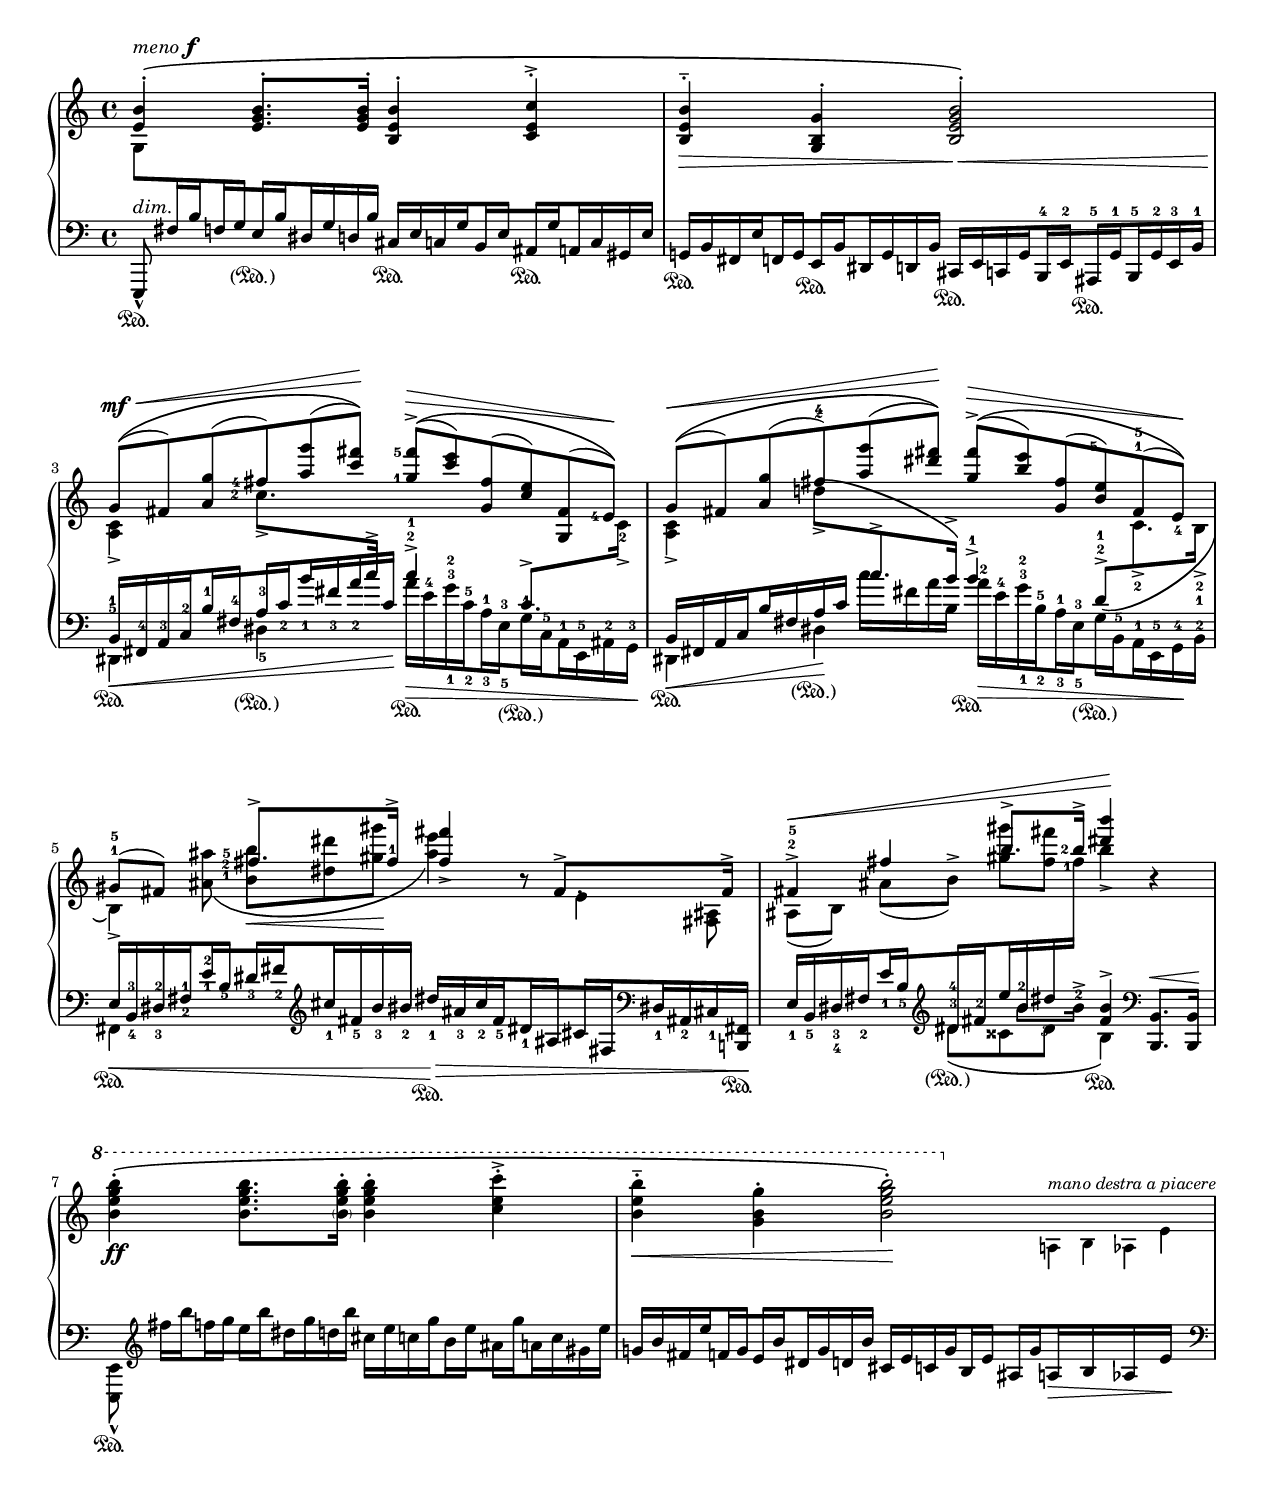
\version "2.18.0"


\header {
  % Remove default LilyPond tagline
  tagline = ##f
}
 #(set-global-staff-size 16.5)
\paper {
  #(set-paper-size "letter" )
   indent = 0\cm 
    system-system-spacing #'padding = #6
}

global = {
  \key a \minor
  \time 4/4
}

rightOne = \relative c'' {
  \global
  % Music follows here.
  <e, b'>4-\staccato\(^\markup{ \italic"meno" \dynamic {
    f
  }} <e g b>8.-. q16\staccato <b e b'>4-. <c e c'>4-.\accent <b e b'>4^\staccato^\tenuto_\> <g b g'>4-. <b e g b>2-.\<\) %\bar 2
\omit TupletBracket\omit TupletNumber\tuplet 3/2{ \once\override Beam #'positions = #'(6 . 10) \once\override Hairpin #'rotation = #'(7 0 0) \once \override DynamicText #'extra-offset = #'( 0.0 . -2.0 ) g'8[(\(\!^\mf^\<  fis) <a g'>(\once\set fingeringOrientations = #'(left)  <fis'-4>) <a g'>( <c fis>])\)\!}\times 2/3{ \set fingeringOrientations = #'(left) \once\override Hairpin #'rotation = #'(-7 0 0)   <g-1 fis'-5>[\accent(\(^\> <c e>) <g, fis'>( <c e>) <g, fis'>(  <e'-4>)\)\!]} %\bar 3 
\once\override Beam #'positions = #'(6 . 10)  \tuplet 3/2{ \once\override Hairpin #'rotation = #'(7 0 0)  g8[(\(^\<  fis) <a g'>(   fis'-\tweak #'Y-offset #8 -2 -\tweak #'Y-offset #10 -4) <a g'>( <dis fis>]\!)\)}\times 2/3{ \once\override Hairpin #'rotation = #'(-7 0 0)  <g, fis'>^\>[\accent(\( <b e>) <g, fis'>( <b e>) fis^1^5 -\tweak #'X-offset #-5 -5 (  e_4)\)\!]} %\bar 4 
\tuplet 3/2{gis8^1^5 ( fis) s } fis'8.-\tweak #'Y-offset #1.2 \tweak #'X-offset #-3.1 -2 -\tweak #'Y-offset #0 \tweak #'X-offset #-3 -1  \accent fis16 -\tweak #'Y-offset #3 -1\accent \tuplet 3/2{ <fis fis'>4-\tweak #'Y-offset #'0 _\accent b,8\rest}  \once \override NoteColumn.force-hshift = #-1.8 fis8.\accent fis16\accent \tuplet 3/2 {\once\override Hairpin #'rotation = #'(7 0 0)  fis4^\<^2^5^\accent fis'4 b8.\accent <b-2>16\accent} <dis b'>4 \! b,4\rest %bar6
\stemDown  \once \override Staff.OttavaBracket.extra-offset = #'(-2 . 0)
  \once \override Staff.OttavaBracket.shorten-pair = #'(0 . 24.5) \ottava 1 <b' e g b>4-._\ff\( q8.  <\parenthesize b e g b>16-. <b e g b>4-. 
\once \override Script.avoid-slur = #'inside <c e c'>4-.\accent <b e b'>4-.--\< <g b g'>4-. <b e g b>2-.\! \) \ottava 0

}

rightTwo = \relative c'' {
  \global
  % Music follows here.
  s1*2 %\bar 2
\omit TupletNumber\omit TupletBracket  <a, c>4\accent  c'8.-\tweak #'Y-offset #0 -\tweak #'X-offset #-3 -2\accent   \change Staff = "left" \stemUp c16^\accent c4^2^1^\accent c,8.-\tweak #'Y-offset #3 -1 ^\accent \change Staff = "right" \stemDown c16 -\tweak #'X-offset #0.2 -\tweak #'Y-offset #-5 -2\accent %\bar3
  <a c>4\accent \tuplet 3/2{ d'!8\accent^\( \change Staff = "left" \stemUp c8.^\accent b16^\accent\)} b4^1^\accent \tuplet 3/2 {d,8^2^1^\accent\( \change Staff = "right" \stemDown c8.-2\accent b16-2-1\accent}%bar 4
 \tuplet 3/2{ b4\accent\) <ais' ais'>8\(}\tuplet 3/2{ < b b' -\tweak #'Y-offset #-2 -\tweak #'X-offset #-3 -5>8 _\< < dis dis'>8 <gis gis'>8\! }\tuplet 3/2{<ais e'>4\) s8} \tuplet 3/2{\once \override NoteColumn.force-hshift = #0.1   e,4 <fis, ais>8} \tuplet 3/2{ ais[( b)]  ais'[( b^\accent)] <gis' gis'>8 <fis fis'>8} b4-\tweak #'Y-offset #-1 \accent s4
}

leftOne = \relative c' {
  \global
  % Music follows here.
  \set Timing.beamExceptions = #'()
\set subdivideBeams = ##t
\set baseMoment = #(ly:make-moment 1/6)
\set beatStructure = #'( 3 3 )
  
\omit TupletBracket\omit TupletNumber\tuplet 3/2{ \change Staff = "right" \stemDown \once \override Beam #'positions = #'( -8.0 . -9.0 ) g8[ \change Staff = "left" \stemUp fis16 \set stemRightBeamCount = #1 b  \set stemLeftBeamCount = #1 f  \once \override Stem.beaming = #(cons (list 1 0) (list 1)) g \once \override Stem.beaming = #(cons (list 0) (list -1 0))  }\tuplet 3/2{ \once \override Staff.SustainPedal.stencil =
  	#(lambda (grob) (grob-interpret-markup grob 
  	(markup #:concat ( "(" #:musicglyph "pedal.Ped"".)"))))} \tuplet 3/2{ \once \override Beam #'positions = #'( 6.0 . 5.0 )   e\sustainOn \set stemRightBeamCount = #1 b' \set stemLeftBeamCount = #1 dis, g d b']}
 \once \override Beam #'positions = #'(4 . 4) \tuplet 3/2{ cis,16[ \sustainOn e c \set stemRightBeamCount = #1 g' \set stemLeftBeamCount = #1 b, \once \override Stem.beaming = #(cons (list 1 0) (list 1)) e \once \override Stem.beaming = #(cons (list 0) (list -1 0))}\tuplet 3/2{ ais,\sustainOn \set stemRightBeamCount = #1 g' \set stemLeftBeamCount = #1 a, c gis e']}%b1
\tuplet 3/2{g,!16\sustainOn[ b fis e' f, \once \override Stem.beaming = #(cons (list 1 0) (list 1)) g \once \override Stem.beaming = #(cons (list 0) (list -1 0)) e\sustainOn b' dis, g d b']}\tuplet 3/2{ cis,16\sustainOn[ e c g' b,^4 \once \override Stem.beaming = #(cons (list 1 0) (list 1)) e^2 \once \override Stem.beaming = #(cons (list 0) (list -1 0)) ais,^5\sustainOn g'^1 b,^5 g'^2 e^3 b'^1]}
\tuplet 3/2{\once\override Beam #'positions = #'(6 . 9) \once\override Hairpin #'rotation = #'(5 -1 0) b16_\<-\tweak #'X-offset #0 -\tweak #'Y-offset #2 -5 -\tweak #'X-offset #0 -\tweak #'Y-offset #3 -1[ fis-\tweak #'Y-offset #0 ^4 a-\tweak #'Y-offset #0 ^3 c-\tweak #'Y-offset #2 ^2 b' -\tweak #'Y-offset #4 ^1 \once \override Stem.beaming = #(cons (list 1 0) (list 1)) fis-\tweak #'Y-offset #3  -4 \once \override Stem.beaming = #(cons (list 0) (list -1 0)) \once \override Stem.beaming = #(cons (list 0) (list -1 0)) a-\tweak #'Y-offset #4 ^3 c-\tweak #'Y-offset #0 -2 b'-\tweak #'Y-offset #0 _1 fis -\tweak #'Y-offset #0 _3 a-\tweak #'Y-offset #0 _2 c,]\!}\stemDown  \once\override Beam #'positions = #'(-4 . -6)   \tuplet 3/2{ \once\override Hairpin #'rotation = #'(-2 -1 0)   a'16_\>[\sustainOn e^4 g^3^2_1 c,^5_2 a^1_3 \once \override Stem.beaming = #(cons (list 1 0) (list 1)) e^3_5 \once \override Stem.beaming = #(cons (list 0) (list -1 0))  \once \override Staff.SustainPedal.stencil =
  	#(lambda (grob) (grob-interpret-markup grob 
  	(markup #:concat ( "(" #:musicglyph "pedal.Ped"".)")))) g\sustainOn c,-\tweak #'Y-offset #1  -5 a -\tweak #'Y-offset #0 -1 e-\tweak #'Y-offset #0 ^5 ais -\tweak #'Y-offset #0 -2 g -\tweak #'Y-offset #0 ^3\!]}
\tuplet 3/2{\stemUp b16[ fis a c b' fis a c] \stemDown c'[ fis, a b,]} \once\override Beam #'positions = #'(-4 . -6)\tuplet 3/2{\once\override Hairpin #'rotation = #'(-2 0 0) a'16^2_\>[\sustainOn e^4 g^3^2_1 b,_2^5 a^1_3 \once \override Stem.beaming = #(cons (list 1 0) (list 1)) e^3_5 \once \override Stem.beaming = #(cons (list 0) (list -1 0)) \once \override Stem.beaming = #(cons (list 0) (list -1 0))  \once \override Staff.SustainPedal.stencil =
  	#(lambda (grob) (grob-interpret-markup grob 
  	(markup #:concat ( "(" #:musicglyph "pedal.Ped"".)")))) g\sustainOn b,-\tweak #'Y-offset #1 ^5 a-\tweak #'Y-offset #0 -1 e-\tweak #'Y-offset #0 -5  g -\tweak #'Y-offset #0 -4 \! b-\tweak #'Y-offset #0 ^2]} %\bar4
\tuplet 3/2{\stemUp \once\override Hairpin #'rotation = #'(-1 0 0)  e16_\<[ b_4-\tweak #'Y-offset #2 ^3 dis_3-\tweak #'Y-offset #2 ^2 fis-\tweak #'Y-offset #-1 _2 -\tweak #'Y-offset #2 ^1 e'-\tweak #'Y-offset #2 _1-\tweak #'Y-offset #5 ^2 \once \override Stem.beaming = #(cons (list 1 0) (list 1)) b-\tweak #'Y-offset #1 _5  \once \override Stem.beaming = #(cons (list 0) (list -1 0))\once \override Stem.beaming = #(cons (list 0) (list -1 0)) \once \override Stem.beaming = #(cons (list 0) (list -1 0)) \once \override Stem.beaming = #(cons (list 0) (list -1 0)) dis-\tweak #'Y-offset #1 _3  fis-\tweak #'Y-offset #1 _2 \clef "treble" cis'_1 fis,_5 b_3 bis_2]}\tuplet 3/2{\stemUp  dis16_1_\>_\tweak #'Y-offset #-6 \sustainOn[ ais_3 cis_2 fis,_5 dis_1 \once \override Stem.beaming = #(cons (list 1 0) (list 1))  ais \once \override Stem.beaming = #(cons (list 0) (list -1 0)) cis fis, \clef "bass" dis_1 ais_2 cis_1 <b,! fis'>\!\sustainOn]}%bar5
s1
\omit TupletBracket \tuplet 3/2{<e, e'>8_\marcato\sustainOn \clef "treble" \stemDown fis''''16[ b f \once \override Stem.beaming = #(cons (list 1 0) (list 1)) g \once \override Stem.beaming = #(cons (list 0) (list -1 0)) e b' dis, g d b']}\tuplet 3/2{ cis,[ e c g' b,\once \override Stem.beaming = #(cons (list 1 0) (list 1)) e \once \override Stem.beaming = #(cons (list 0) (list -1 0)) }\tuplet 3/2{ ais, g' a, c gis e']} \tuplet 3/2{ \stemUp g,!16[ b fis e' f, \once \override Stem.beaming = #(cons (list 1 0) (list 1)) g \once \override Stem.beaming = #(cons (list 0) (list -1 0)) \once \override Stem.beaming = #(cons (list 0) (list -1 0)) e b' dis, g d b']}\tuplet 3/2{   cis,16[ e c g' b, \once \override Stem.beaming = #(cons (list 1 0) (list 1)) e \once \override Stem.beaming = #(cons (list 0) (list -1 0))  ais, 
                                                                                                                                                                                                                                                                                                                                                                                                                                                                                                                                                                                                                                                                                                    
                                                                                                                                                                                                                                                                                                                                                                                                                                                                                                                                                                                                                                                                                                      g' a,_ \> b  aes e' \!
                                                                                                                                                                                                                                                                                                                                                                                                                                                                                                                                                                                                                                                                                                     
                                                                                                                                                                                                                                                                                                                                                                                                                                                                                                                                                                                                                                                                                                      ]} \clef "bass"
}

leftTwo = \relative c' {
  \global
  % Music follows here.

  
\stemUp  e,,,8_\marcato\sustainOn^\markup \italic"dim." s8 s2. s1 %bar2
\stemDown dis'4\sustainOn  \once \override Staff.SustainPedal.stencil =
  	#(lambda (grob) (grob-interpret-markup grob 
  	(markup #:concat ( "(" #:musicglyph "pedal.Ped"".)"))))  dis'4-5-\tweak #'Y-offset #-6 \sustainOn  s2  \once\override Hairpin #'rotation = #'(7 -1 0) dis,4\sustainOn_\<  \once \override Staff.SustainPedal.stencil =
  	#(lambda (grob) (grob-interpret-markup grob 
  	(markup #:concat ( "(" #:musicglyph "pedal.Ped"".)")))) dis'4\sustainOn\! s2  %bar 4
fis,4\sustainOn s2.    <<{s4 \tuplet 3/2 {\stemDown\clef "treble" dis''8_\( cisis8 dis8}  b4\sustainOn\) s4}\\{s4 \times 2/3{ s8. \once\override Beam #'positions = #'(-1.45 . -1.45) \once \override Beam #'beam-thickness = #0.32   b'8 b16^\accent-\tweak #'Y-offset #1 -2 } s4}\\{ \set Timing.beamExceptions = #'()
\set subdivideBeams = ##t
\set baseMoment = #(ly:make-moment 1/6)
\set beatStructure = #'( 3 3 ) \once\override Beam #'positions = #'(6 . 8)  \omit TupletNumber \tuplet 3/2{\stemUp  e,,16_1[ b_5 dis_3_4 fis_2 e'-\tweak #'Y-offset #0  _1 \once \override Stem.beaming = #(cons (list 1 0) (list 1)) b-\tweak #'Y-offset #0 _5 \once \override Stem.beaming = #(cons (list 0) (list -1 0)) \clef "treble" \once \override Staff.SustainPedal.stencil =
  	#(lambda (grob) (grob-interpret-markup grob 
 	(markup #:concat ( "(" #:musicglyph "pedal.Ped"".)")))) dis16-\tweak #'Y-offset #0 -3-\tweak #'Y-offset #2 -4\sustainOn fis -\tweak #'Y-offset #0 -2 e' b-\tweak #'Y-offset #2 -2 dis \change Staff = "right" \stemDown fis16-\tweak #'X-offset #-1 -\tweak #'Y-offset #1 -1]} \change Staff = "left" \stemUp <fis, b>4\accent \clef "bass" <b,,, b'>8.^\< q16\! 
\omit TupletBracket}>> s8 s2.  s2. s8  \change Staff = "right"  \omit TupletNumber \omit TupletBracket \tuplet 3/2 {s8   \once \override TextScript #'avoid-slur = #'inside
\once \override Hairpin #'outside-staff-priority = ##f  \small    a'''!4*1/4^\markup\italic"mano destra a piacere"    b  aes  e'}
}

\score {
  \new PianoStaff  \with {\override VerticalAxisGroup.staff-staff-spacing = #'((basic-distance . 15))}  <<
    \new Staff = "right" \with {
      midiInstrument = "acoustic grand"
    } << \rightOne \\ \rightTwo >>
    \new Staff = "left" \with {
      midiInstrument = "acoustic grand"
    } { \clef bass << \leftOne \\ \leftTwo >> }
  >>
  \layout {

}
  \midi {
    \context {
      \Score
      tempoWholesPerMinute = #(ly:make-moment 100 4)
    }
  }
}
